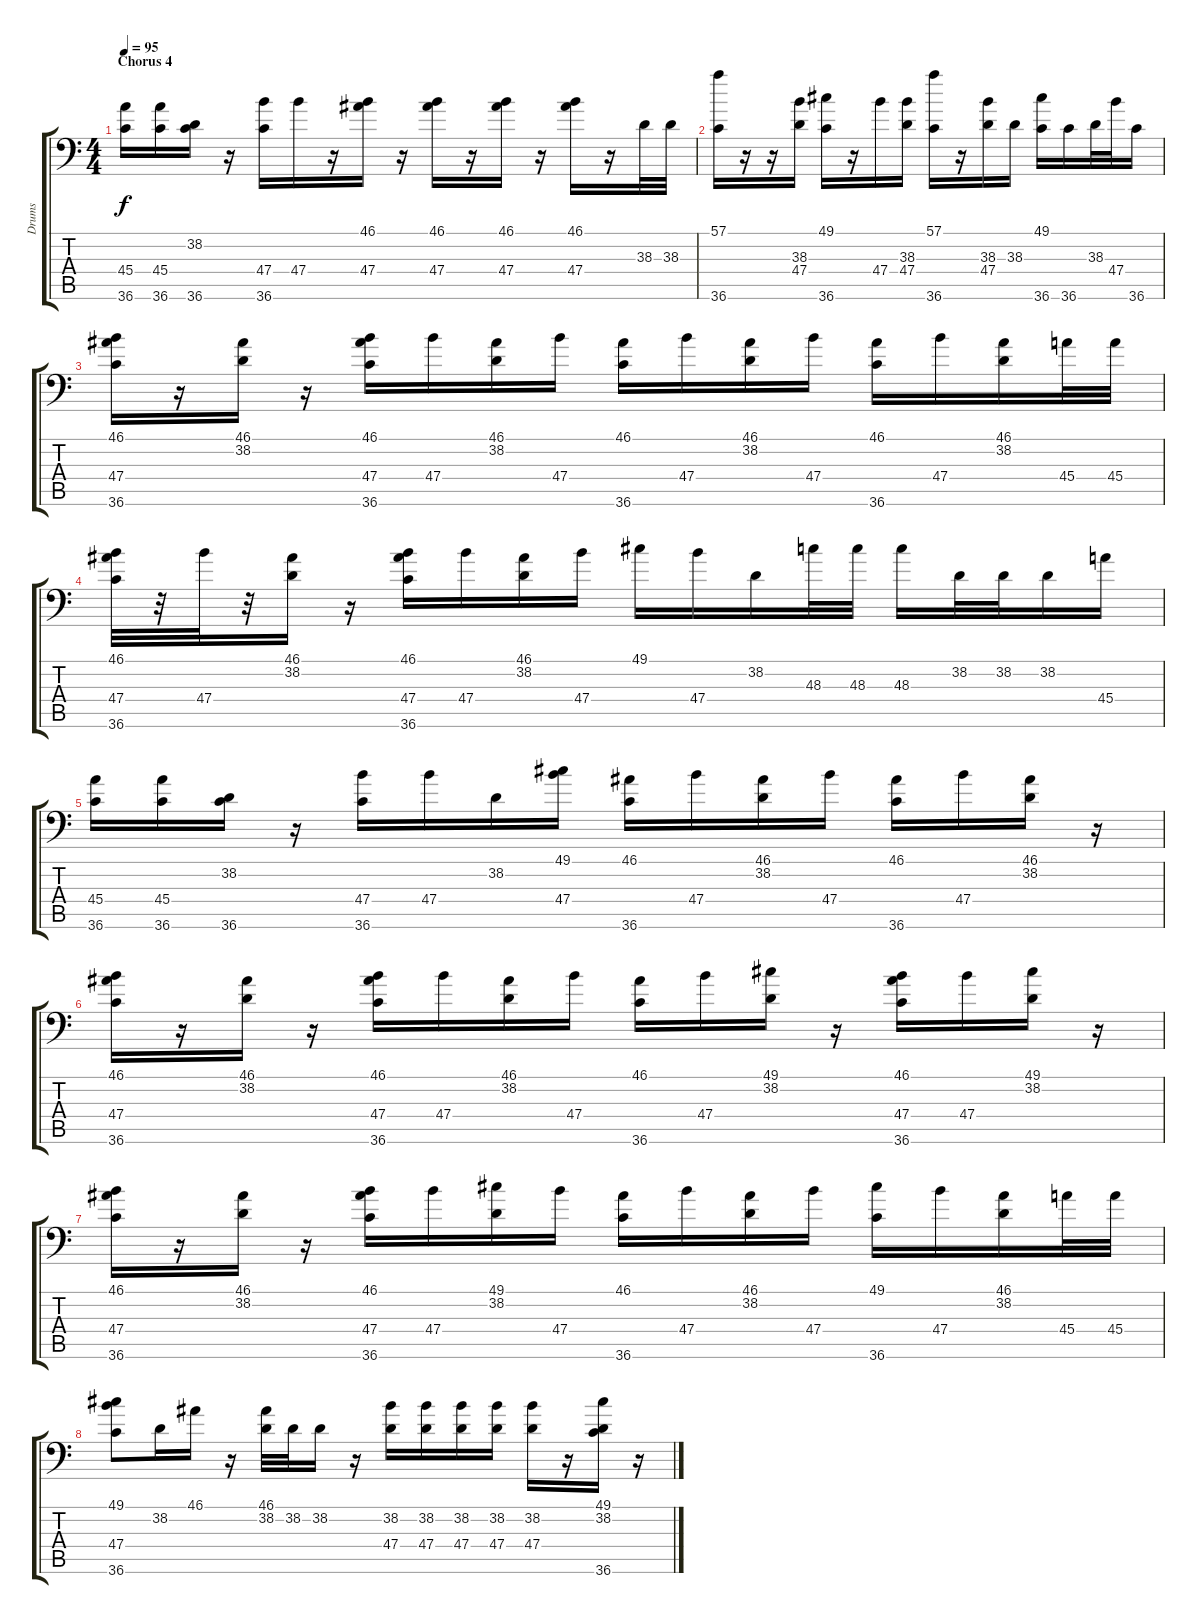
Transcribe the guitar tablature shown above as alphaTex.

\track ("Drums" "Drums") {instrument acousticgrandpiano}
\staff {score tabs}
\tuning (C-1 C-1 C-1 C-1 C-1 C-1) {hide}
\ts (4 4)
\section ("" "Chorus 4")
\tempo 95
\clef f4
\ks c
(45.4 36.6).16{dy f} (45.4 36.6).16 (38.2 36.6).16 r.16 (47.4 36.6).16 47.4.16 r.16 (46.1 47.4).16 r.16 (46.1 47.4).16 r.16 (46.1 47.4).16 r.16 (46.1 47.4).16 r.16 38.3.32 38.3.32 |
(57.1 36.6).16 r.16 r.16 (38.3 47.4).16 (49.1 36.6).16 r.16 47.4.16 (38.3 47.4).16 (57.1 36.6).16 r.16 (38.3 47.4).16 38.3.16 (49.1 36.6).16 36.6.16 38.3.32 47.4.32 36.6.16 |
(46.1 47.4 36.6).16 r.16 (46.1 38.2).16 r.16 (46.1 47.4 36.6).16 47.4.16 (46.1 38.2).16 47.4.16 (46.1 36.6).16 47.4.16 (46.1 38.2).16 47.4.16 (46.1 36.6).16 47.4.16 (46.1 38.2).16 45.4.32 45.4.32 |
(46.1 47.4 36.6).32 r.32 47.4.32 r.32 (46.1 38.2).16 r.16 (46.1 47.4 36.6).16 47.4.16 (46.1 38.2).16 47.4.16 49.1.16 47.4.16 38.2.16 48.3.32 48.3.32 48.3.16 38.2.32 38.2.32 38.2.16 45.4.16 |
(45.4 36.6).16 (45.4 36.6).16 (38.2 36.6).16 r.16 (47.4 36.6).16 47.4.16 38.2.16 (49.1 47.4).16 (46.1 36.6).16 47.4.16 (46.1 38.2).16 47.4.16 (46.1 36.6).16 47.4.16 (46.1 38.2).16 r.16 |
(46.1 47.4 36.6).16 r.16 (46.1 38.2).16 r.16 (46.1 47.4 36.6).16 47.4.16 (46.1 38.2).16 47.4.16 (46.1 36.6).16 47.4.16 (49.1 38.2).16 r.16 (46.1 47.4 36.6).16 47.4.16 (49.1 38.2).16 r.16 |
(46.1 47.4 36.6).16 r.16 (46.1 38.2).16 r.16 (46.1 47.4 36.6).16 47.4.16 (49.1 38.2).16 47.4.16 (46.1 36.6).16 47.4.16 (46.1 38.2).16 47.4.16 (49.1 36.6).16 47.4.16 (46.1 38.2).16 45.4.32 45.4.32 |
(49.1 47.4 36.6).8 38.2.16 46.1.16 r.16 (46.1 38.2).32 38.2.32 38.2.16 r.16 (38.2 47.4).16 (38.2 47.4).16 (38.2 47.4).16 (38.2 47.4).16 (38.2 47.4).16 r.16 (49.1 38.2 36.6).16 r.16
